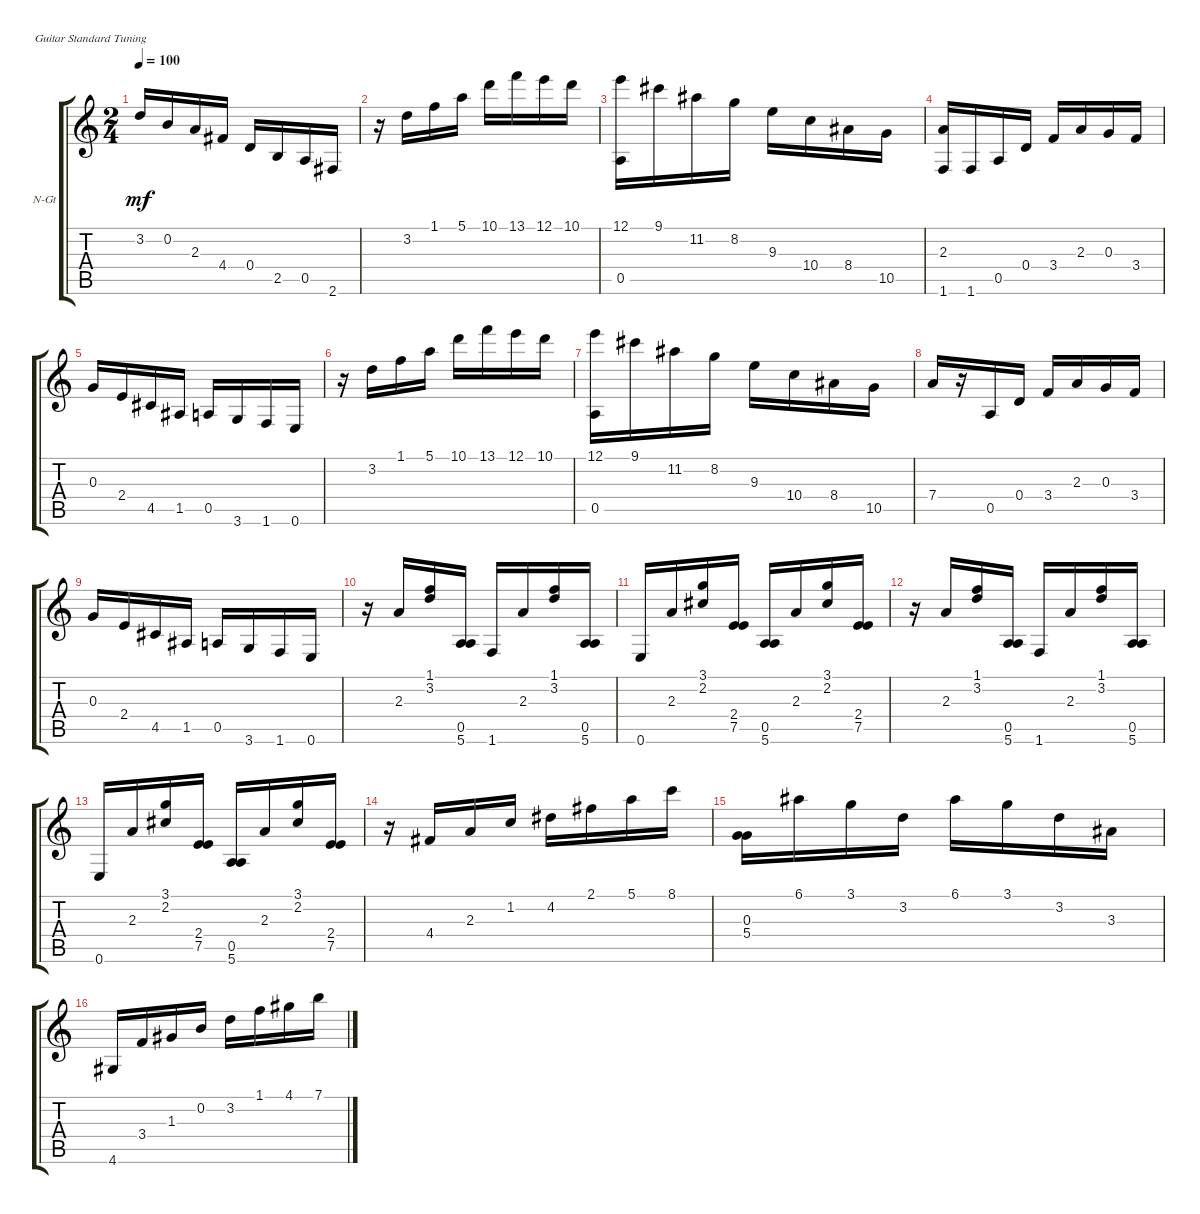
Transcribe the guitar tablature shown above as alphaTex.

\bracketExtendMode groupsimilarinstruments
\firstSystemTrackNameOrientation horizontal
\otherSystemsTrackNameOrientation horizontal
\track ("Dilermando Reis" "N-Gt") {instrument acousticguitarnylon}
\staff {score tabs}
\tuning (E4 B3 G3 D3 A2 E2)
\ts (2 4)
\tempo 100
\clef g2
\ks c
3.2.16{dy mf} 0.2.16 2.3.16 4.4.16 0.4.16 2.5.16 0.5.16 2.6.16 |
r.16 3.2.16 1.1.16 5.1.16 10.1.16 13.1.16 12.1.16 10.1.16 |
(12.1 0.5).16 9.1.16 11.2.16 8.2.16 9.3.16 10.4.16 8.4.16 10.5.16 |
(2.3 1.6).16 1.6.16 0.5.16 0.4.16 3.4.16 2.3.16 0.3.16 3.4.16 |
0.3.16 2.4.16 4.5.16 1.5.16 0.5.16 3.6.16 1.6.16 0.6.16 |
r.16 3.2.16 1.1.16 5.1.16 10.1.16 13.1.16 12.1.16 10.1.16 |
(12.1 0.5).16 9.1.16 11.2.16 8.2.16 9.3.16 10.4.16 8.4.16 10.5.16 |
7.4.16 r.16 0.5.16 0.4.16 3.4.16 2.3.16 0.3.16 3.4.16 |
0.3.16 2.4.16 4.5.16 1.5.16 0.5.16 3.6.16 1.6.16 0.6.16 |
r.16 2.3.16 (1.1 3.2).16 (0.5 5.6).16 1.6.16 2.3.16 (1.1 3.2).16 (0.5 5.6).16 |
0.6.16 2.3.16 (3.1 2.2).16 (2.4 7.5).16 (0.5 5.6).16 2.3.16 (3.1 2.2).16 (2.4 7.5).16 |
r.16 2.3.16 (1.1 3.2).16 (0.5 5.6).16 1.6.16 2.3.16 (1.1 3.2).16 (0.5 5.6).16 |
0.6.16 2.3.16 (3.1 2.2).16 (2.4 7.5).16 (0.5 5.6).16 2.3.16 (3.1 2.2).16 (2.4 7.5).16 |
r.16 4.4.16 2.3.16 1.2.16 4.2.16 2.1.16 5.1.16 8.1.16 |
(0.3 5.4).16 6.1.16 3.1.16 3.2.16 6.1.16 3.1.16 3.2.16 3.3.16 |
4.6.16 3.4.16 1.3.16 0.2.16 3.2.16 1.1.16 4.1.16 7.1.16
